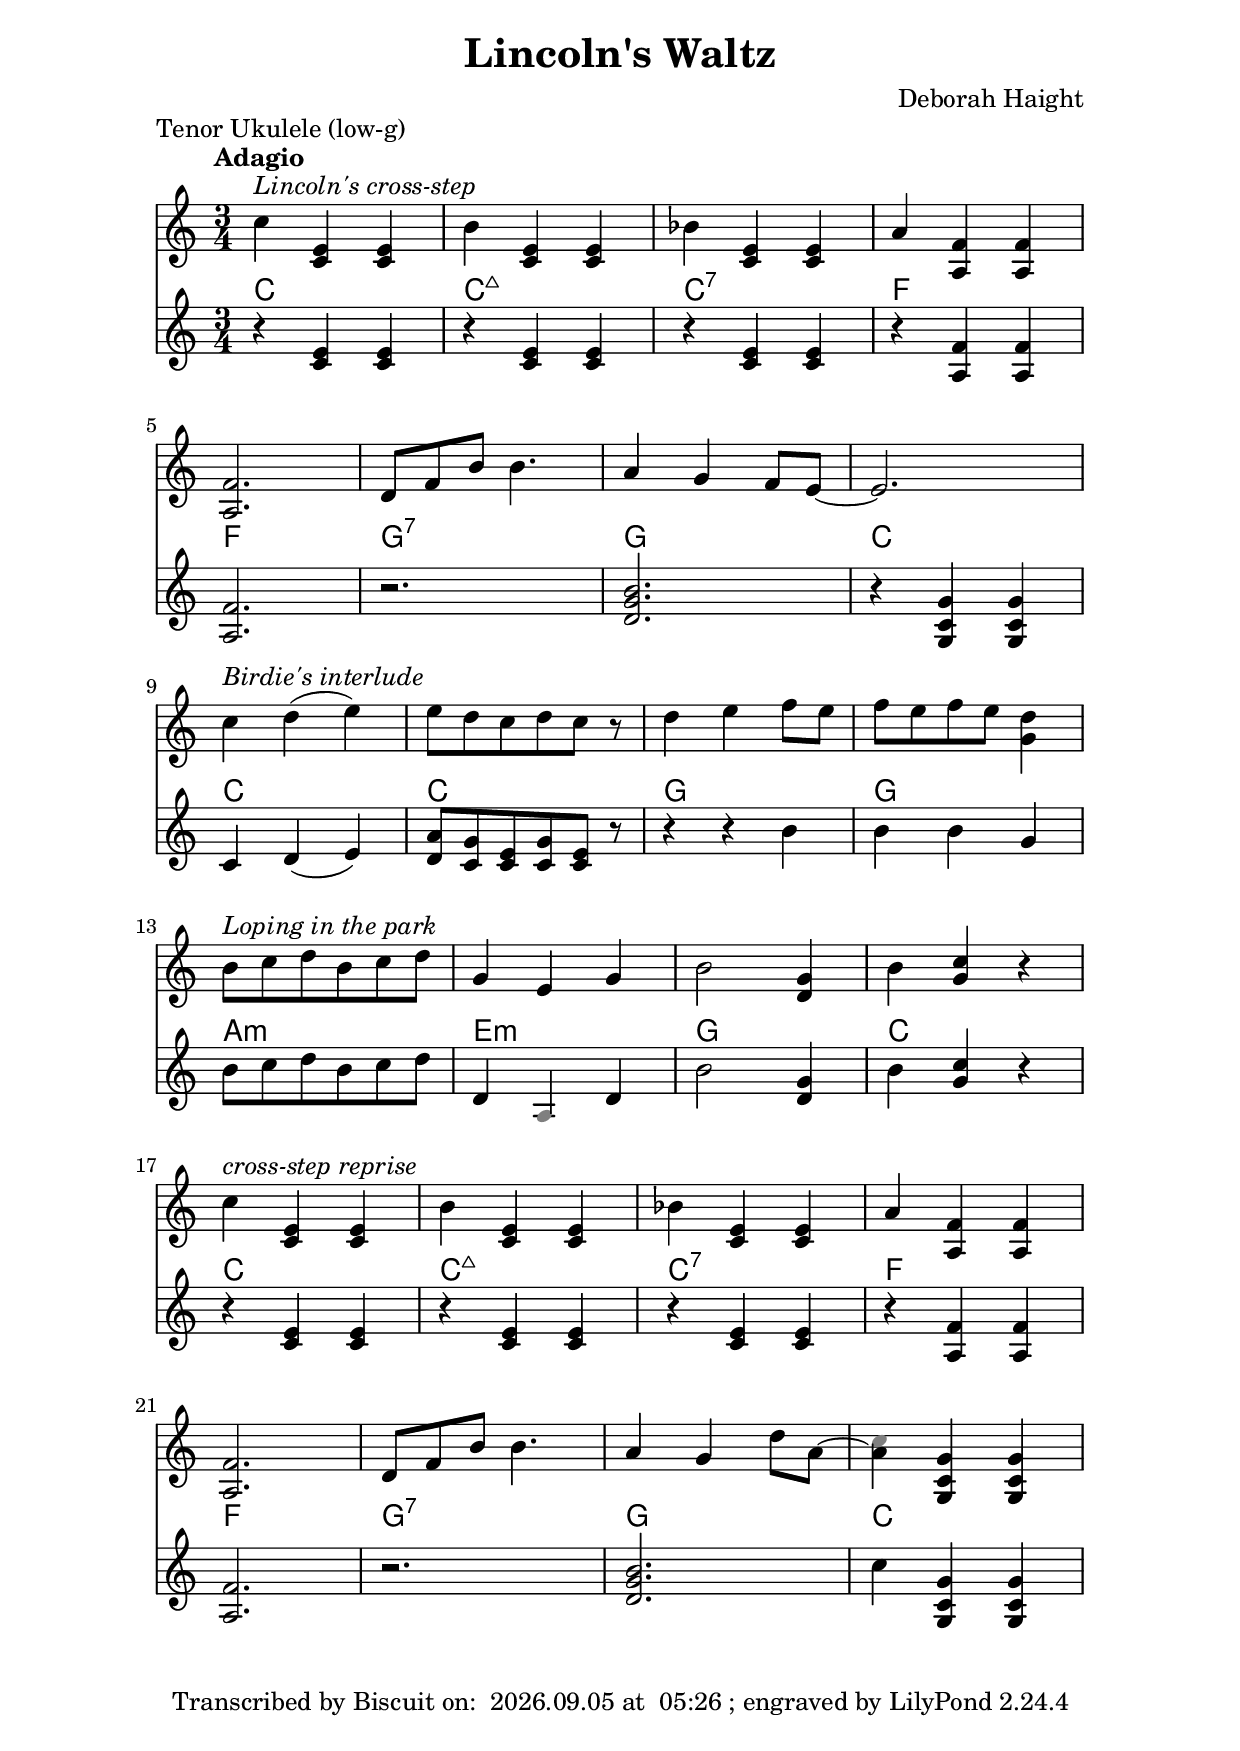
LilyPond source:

\version "2.16.2"

date = #(strftime "%Y.%m.%d" (localtime (current-time)))
hour = #(strftime "%H:%M" (localtime (current-time)))
\header {
  title = "Lincoln's Waltz"
  composer = "Deborah Haight"
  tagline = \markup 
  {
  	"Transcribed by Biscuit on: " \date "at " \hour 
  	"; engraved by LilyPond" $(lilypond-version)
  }
}

% ****************************************************************
% paper and global
% ****************************************************************
#(set-global-staff-size 22)		% Default staff-size is 20-point

\paper {
  indent = 0\mm
  line-width = 160\mm
  force-assignment = #""
  line-width = #(- line-width (* mm  3.000000))
}


% ****************************************************************
% the music:
% ****************************************************************
%\include "../fretboards/biscuit-fretboards.ly"
\include "predefined-guitar-fretboards.ly"

verseChords = \chordmode 
{	
	\set Staff.midiInstrument = #"ukulele"

      c2. | c2.:maj7 | c2.:7 | f2. | \break
      f2. | g2.:7 | g2. | c2. | \break
      
      c2. |c2. | g2. | g2. | \break
      %a2.:min | c2.:7 | g2. | c2. | \break
      a2.:min | e2.:min | g2. | c2. | \break

      c2. c2.:maj7 | c2.:7 | f2. | \break
      f2. | g2.:7 | g2. | c2.
}



firstUke =
\new Voice = "Uke 1"
{
 
  c''4^\markup { \italic "Lincoln's cross-step" } <c' e'>4 <c' e'>4 | b'4 <c' e'>4 <c' e'>4 |
  bes'4 <c' e'>4 <c' e'>4  | a'4 <a f'>4 <a f'>4  | \break

  <a f'>2. | d'8 f'8 b'8 b'4. | a'4 g'4 f'8 e'8~ | e'2. \break

  % Birdie's interlude
  <c''>4^\markup { \italic "Birdie's interlude" } <d''>4( <e''>4) |
  <e''>8 <d''>8 <c''>8 <d''>8 <c''>8 r8 |
  
  d''4 e''4 <f''>8 e''8|
  <f''>8 e''8 <f''>8 e''8 <g' d''>4 |


  b'8^\markup { \italic "Loping in the park" } c''8 d''8 b'8 c''8 d''8  |
   <g'>4 <e'>4  <g'>4 |

  %c'4 d'4 e'4 | e'8 d'8 c'8 d'8 c'8 r8 |
  b'2 <d' g'>4 | b'4 <g' c''>4  r4 |

  c''4^\markup { \italic "cross-step reprise" } <c' e'>4 <c' e'>4 | b'4 <c' e'>4 <c' e'>4 |
  bes'4 <c' e'>4 <c' e'>4  | a'4 <a f'>4 <a f'>4  | \break

   <a f'>2. | d'8 f'8 b'8 b'4. | a'4 g'4 d''8 a'8~ | <a' \tweak #'color #grey c''>4 <g c' g'>4 <g c' g'>4 \break
}

secondUke =
\new Voice = "Uke 2"
{
 
  r4 <c' e'>4 <c' e'>4 | r4 <c' e'>4 <c' e'>4 |
  r4 <c' e'>4 <c' e'>4  | r4 <a f'>4 <a f'>4  | \break

  <a f'>2. | r2. | <d' g' b'>2. | r4 <g c' g'>4 <g c' g'>4 \break

  % Birdie's interlude
  <c'>4 <d'>4( <e'>4) |
  <d' a'>8 <c' g'>8 <c' e'>8 <c' g'>8 <c' e'>8 r8 |
  
  r4 r4 <b'>4 |
  <b'>4 <b'>4 <g'>4 |

  b'8 c''8 d''8 b'8 c''8 d''8  |
  <d'>4  <\tweak #'color #grey a>4 
  <d'>4 |
  %b'8 c''8 d''8 b'8 c''8 d''8  | <d' g'>4 e'4 <d' g'>4 |

  %c'4 d'4 e'4 | e'8 d'8 c'8 d'8 c'8 r8 |
  b'2 <d' g'>4 | b'4 <g' c''>4  r4 |

  r4 <c' e'>4 <c' e'>4 | r4 <c' e'>4 <c' e'>4 |
  r4 <c' e'>4 <c' e'>4  | r4 <a f'>4 <a f'>4  | \break

   <a f'>2. | r2. | <d' g' b'>2. | <c''>4 <g c' g'>4 <g c' g'>4 \break
}


%%%%%%%%%%%%%%%%%%%%%%%%%%%%%%%%%%%%%%%%%%%%%%
\markup { \left-align { \line { Tenor Ukulele (low-g) } } }
  
\score {
<<
	\new Voice = "Ukulele I"
	{
		%\tempo "Adagio" 4 = 76
		\tempo "Adagio"

		%NOT \relative c'
		{
			\numericTimeSignature
			\time 3/4
			{
				%\new Staff = "melodyStaff"
				{
					{
						\key c \major	
					    \set Staff.midiInstrument = #"ukulele"
						{
						    \firstUke
						}
					}
				}
			}
			\break

		}
	}

	\new ChordNames 
	{
		%\with { midiInstrument = #"acoustic guitar (nylon)" }
		\time 3/4
		{
		    \verseChords
		}	
	}
	
	\new Voice = "Ukulele II"
	{
		{
			\numericTimeSignature
			\time 3/4
			{
%				% Add an empty staff below the default one
%				%\new Staff = "harmonyStaff"
%				{
%				    \repeat unfold 18 { s1 }		
%				}
				\secondUke
			}
			\break

		}
	}
  

	% Enable this to write the notes of each chord on a new staff below the melody staff
	%\new Staff \chorusChords
>>

  \layout { 
  	indent = 0.0\cm
  }
  \midi {}
} 

% ****************************************************************
% end ly snippet
% ****************************************************************